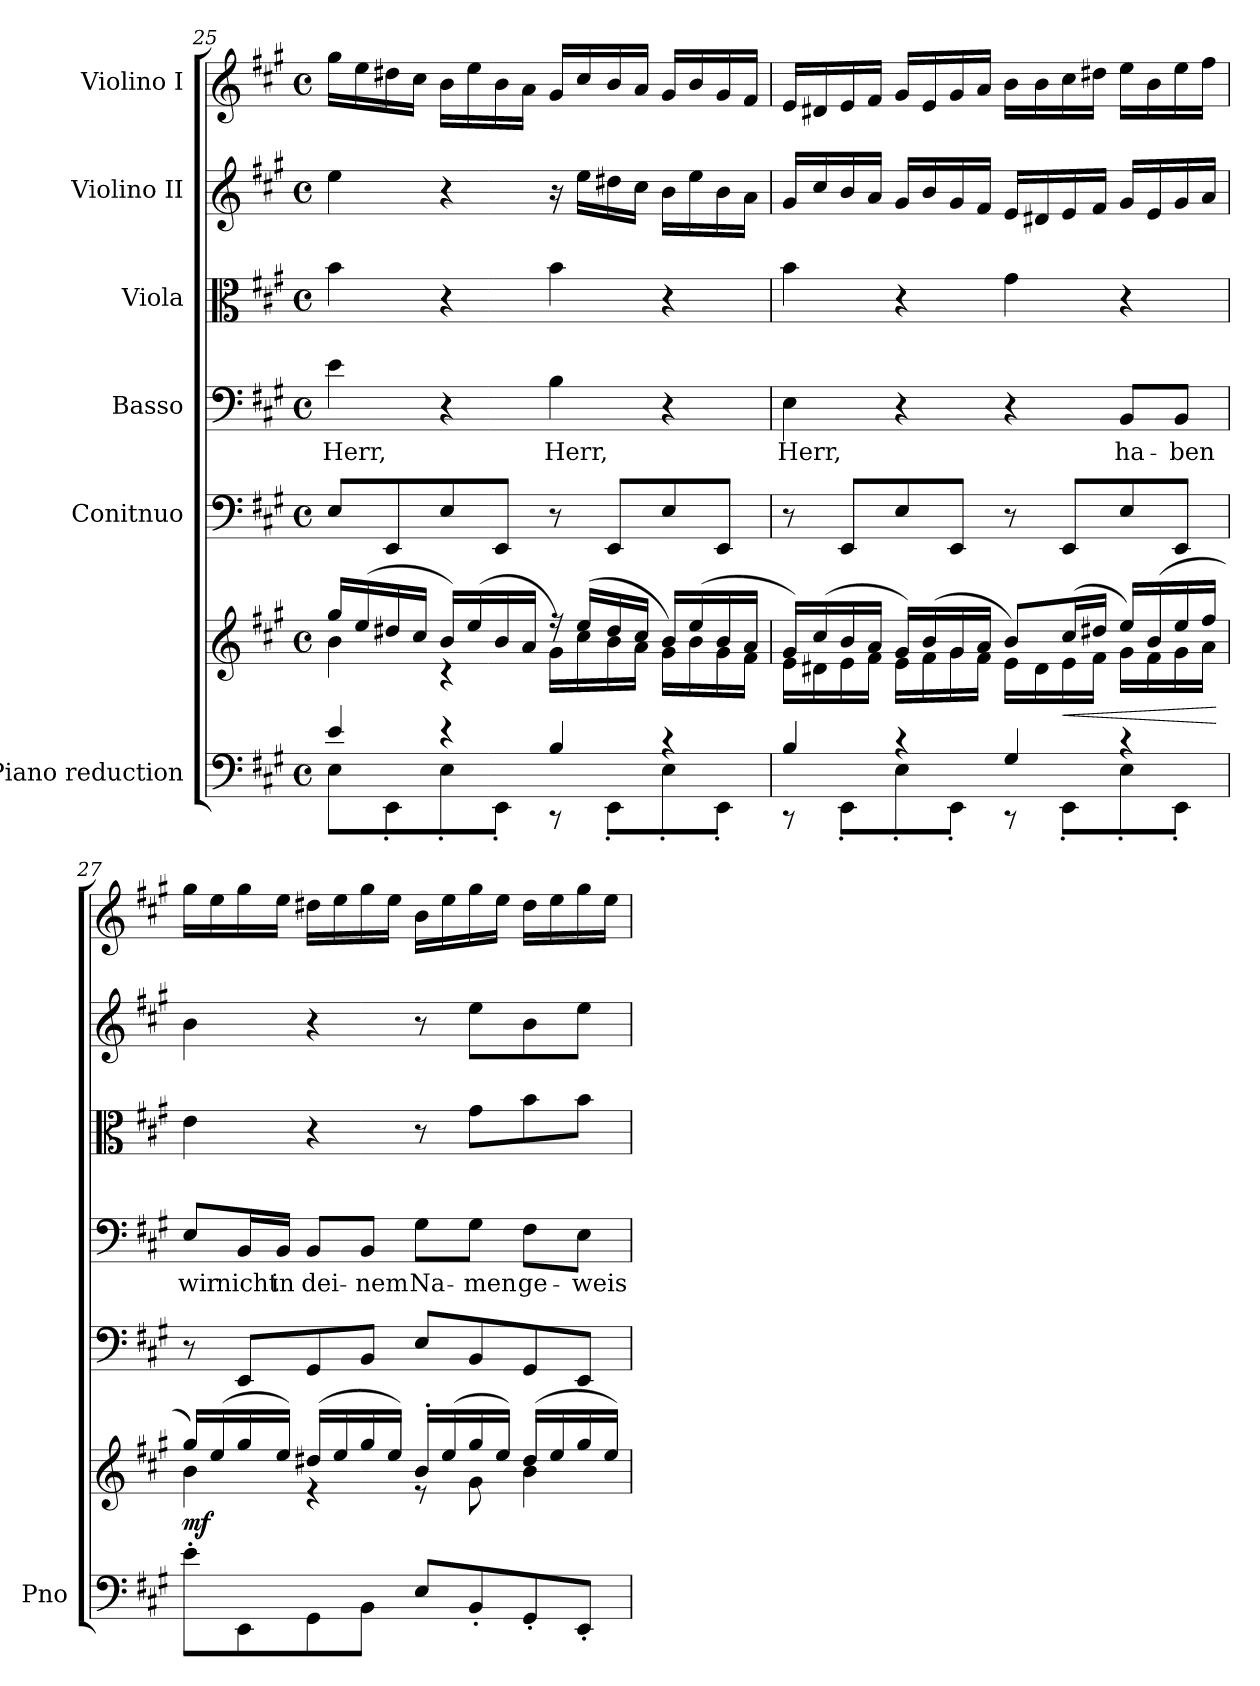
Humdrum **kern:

**kern	**kern	**dynam	**kern	**kern	**text	**kern	**kern	**kern
*part6	*part6	*part6	*part5	*part4	*part4	*part3	*part2	*part1
*staff7	*staff6	*staff6/7	*staff5	*staff4	*staff4	*staff3	*staff2	*staff1
*I"Piano reduction	*	*	*I"Conitnuo	*I"Basso	*	*I"Viola	*I"Violino II	*I"Violino I
*I'Pno	*	*	*	*	*	*	*	*
!!LO:PB:g=z
*clefF4	*clefG2	*	*clefF4	*clefF4	*	*clefC3	*clefG2	*clefG2
*k[f#c#g#]	*k[f#c#g#]	*	*k[f#c#g#]	*k[f#c#g#]	*	*k[f#c#g#]	*k[f#c#g#]	*k[f#c#g#]
*M4/4	*M4/4	*	*M4/4	*M4/4	*	*M4/4	*M4/4	*M4/4
*met(c)	*met(c)	*	*met(c)	*met(c)	*	*met(c)	*met(c)	*met(c)
=25	=25	=25	=25	=25	=25	=25	=25	=25
*^	*^	*	*	*	*	*	*	*
!	!	!	!	!	!	!	!LO:LY:b	!	!	!
4e/	8E\L	16gg#/LL	4b\	.	8E/L	4e\	Herr,	4b\	4ee\	16gg#\LL
.	.	(16ee/	.	.	.	.	.	.	.	16ee\
.	8EE'\	16dd#X/	.	.	8EE/	.	.	.	.	16dd#X\
.	.	16cc#/JJ	.	.	.	.	.	.	.	16cc#\JJ
4r	8E'\	16b/LL)	4r	.	8E/	4r	.	4r	4r	16b\LL
.	.	(16ee/	.	.	.	.	.	.	.	16ee\
.	8EE'\J	16b/	.	.	8EE/J	.	.	.	.	16b\
.	.	16a/JJ	.	.	.	.	.	.	.	16a\JJ
!	!	!	!	!	!	!	!LO:LY:b	!	!	!
4B/	8r	16r)	16g#\LL	.	8r	4B\	Herr,	4b\	16r	16g#/LL
.	.	(16ee/LL	16cc#\	.	.	.	.	.	16ee\LL	16cc#/
.	8EE'\L	16dd#/	16b\	.	8EE/L	.	.	.	16dd#X\	16b/
.	.	16cc#/JJ	16a\JJ	.	.	.	.	.	16cc#\JJ	16a/JJ
4r	8E'\	16b/LL)	16g#\LL	.	8E/	4r	.	4r	16b\LL	16g#/LL
.	.	(16ee/	16b\	.	.	.	.	.	16ee\	16b/
.	8EE'\J	16b/	16g#\	.	8EE/J	.	.	.	16b\	16g#/
.	.	16a/JJ	16f#\JJ	.	.	.	.	.	16a\JJ	16f#/JJ
=26	=26	=26	=26	=26	=26	=26	=26	=26	=26	=26
!	!	!	!	!	!	!	!LO:LY:b	!	!	!
4B/	8r	16g#/LL)	16e\LL	.	8r	4E\	Herr,	4b\	16g#/LL	16e/LL
.	.	(16cc#/	16d#X\	.	.	.	.	.	16cc#/	16d#X/
.	8EE'\L	16b/	16e\	.	8EE/L	.	.	.	16b/	16e/
.	.	16a/JJ	16f#\JJ	.	.	.	.	.	16a/JJ	16f#/JJ
4r	8E'\	16g#/LL)	16e\LL	.	8E/	4r	.	4r	16g#/LL	16g#/LL
.	.	(16b/	16f#\	.	.	.	.	.	16b/	16e/
.	8EE'\J	16g#/	16g#\	.	8EE/J	.	.	.	16g#/	16g#/
.	.	16a/JJ	16f#\JJ	.	.	.	.	.	16f#/JJ	16a/JJ
4G#/	8r	8b/L)	16e\LL	.	8r	4r	.	4g#\	16e/LL	16b\LL
.	.	.	16d#\	.	.	.	.	.	16d#X/	16b\
!	!	!	!	!LO:HP:b	!	!	!	!	!	!
.	8EE'\L	(16cc#/L	16e\	<	8EE/L	.	.	.	16e/	16cc#\
.	.	16dd#X/JJ	16f#\JJ	.	.	.	.	.	16f#/JJ	16dd#X\JJ
!	!	!	!	!	!	!	!LO:LY:b	!	!	!
4r	8E'\	16ee/LL)	16g#\LL	.	8E/	8BB/L	ha-	4r	16g#/LL	16ee\LL
.	.	(16b/	16f#\	.	.	.	.	.	16e/	16b\
!	!	!	!	!	!	!	!LO:LY:b	!	!	!
.	8EE'\J	16ee/	16g#\	.	8EE/J	8BB/J	-ben	.	16g#/	16ee\
.	.	16ff#/JJ	16a\JJ	.	.	.	.	.	16a/JJ	16ff#\JJ
*v	*v	*	*	*	*	*	*	*	*	*
*	*v	*v	*	*	*	*	*	*	*
.	.	[	.	.	.	.	.	.
=27	=27	=27	=27	=27	=27	=27	=27	=27
*	*^	*	*	*	*	*	*	*
!	!	!	!LO:DY:b	!	!	!LO:LY:b	!	!	!
8e'\L	16gg#/LL)	4b\	mf	8r	8E/L	wir	4e\	4b\	16gg#\LL
.	(16ee/	.	.	.	.	.	.	.	16ee\
!	!	!	!	!	!	!LO:LY:b	!	!	!
8EE\	16gg#/	.	.	8EE/L	16BB/L	nicht	.	.	16gg#\
!	!	!	!	!	!	!LO:LY:b	!	!	!
.	16ee/JJ)	.	.	.	16BB/JJ	in	.	.	16ee\JJ
!	!	!	!	!	!	!LO:LY:b	!	!	!
8GG#\	(16dd#X/LL	4r	.	8GG#/	8BB/L	dei-	4r	4r	16dd#X\LL
.	16ee/	.	.	.	.	.	.	.	16ee\
!	!	!	!	!	!	!LO:LY:b	!	!	!
8BB\J	16gg#/	.	.	8BB/J	8BB/J	nem	.	.	16gg#\
.	16ee/JJ)	.	.	.	.	.	.	.	16ee\JJ
!	!	!	!	!	!	!LO:LY:b	!	!	!
8E/L	16b'/LL	8r	.	8E/L	8G#\L	Na-	8r	8r	16b\LL
.	(16ee/	.	.	.	.	.	.	.	16ee\
!	!	!	!	!	!	!LO:LY:b	!	!	!
8BB'/	16gg#/	8g#\	.	8BB/	8G#\J	men	8g#\L	8ee\L	16gg#\
.	16ee/JJ)	.	.	.	.	.	.	.	16ee\JJ
!	!	!	!	!	!	!LO:LY:b	!	!	!
8GG#'/	(16dd#/LL	4b\	.	8GG#/	8F#\L	ge-	8b\	8b\	16dd#\LL
.	16ee/	.	.	.	.	.	.	.	16ee\
!	!	!	!	!	!	!LO:LY:b	!	!	!
8EE'/J	16gg#/	.	.	8EE/J	8E\J	weis-	8b\J	8ee\J	16gg#\
.	16ee/JJ)	.	.	.	.	.	.	.	16ee\JJ
*	*v	*v	*	*	*	*	*	*	*
=	=	=	=	=	=	=	=	=
*-	*-	*-	*-	*-	*-	*-	*-	*-
